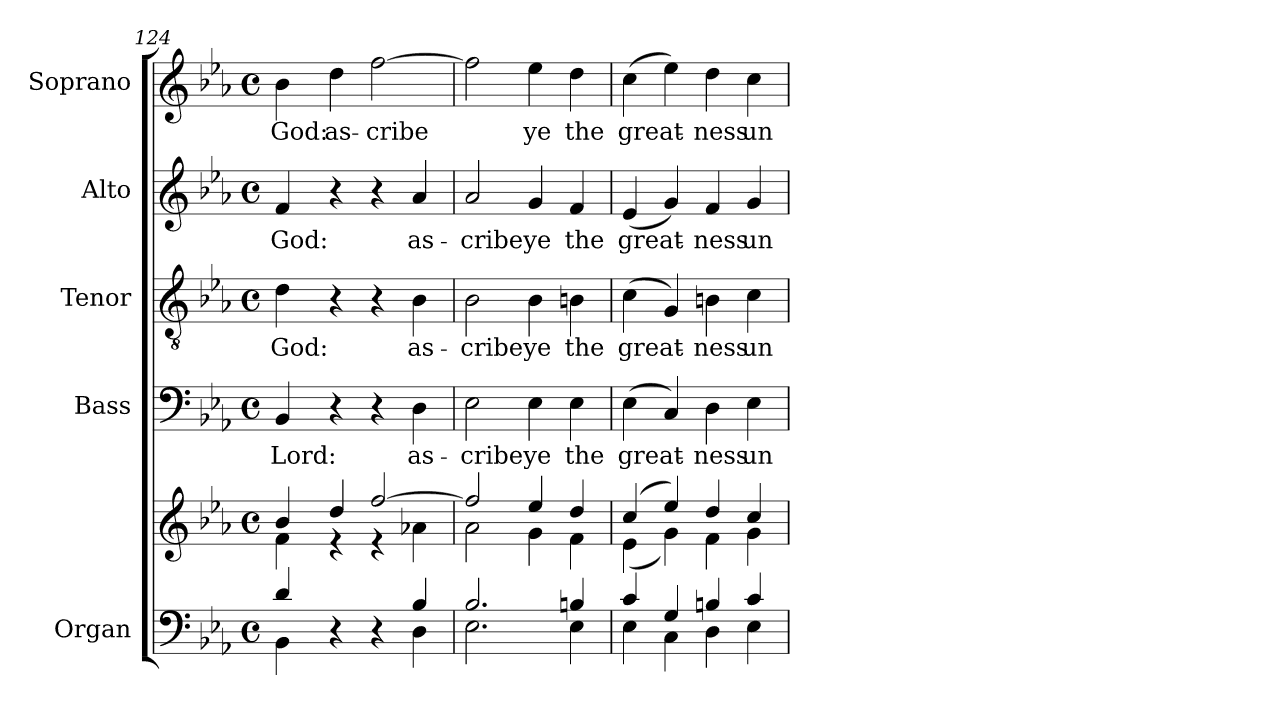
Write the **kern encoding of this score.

**kern	**kern	**kern	**text	**kern	**text	**kern	**text	**kern	**text
*part5	*part5	*part4	*part4	*part3	*part3	*part2	*part2	*part1	*part1
*staff6	*staff5	*staff4	*staff4	*staff3	*staff3	*staff2	*staff2	*staff1	*staff1
*I"Organ	*	*I"Bass	*	*I"Tenor	*	*I"Alto	*	*I"Soprano	*
*I'Org.	*	*I'B.	*	*I'T.	*	*I'A.	*	*I'S.	*
*clefF4	*clefG2	*clefF4	*	*clefGv2	*	*clefG2	*	*clefG2	*
*	*	*	*	*ITrd7c12	*	*	*	*	*
*k[b-e-a-]	*k[b-e-a-]	*k[b-e-a-]	*	*k[b-e-a-]	*	*k[b-e-a-]	*	*k[b-e-a-]	*
*E-:	*E-:	*E-:	*	*E-:	*	*E-:	*	*E-:	*
*M4/4	*M4/4	*M4/4	*	*M4/4	*	*M4/4	*	*M4/4	*
*met(c)	*met(c)	*met(c)	*	*met(c)	*	*met(c)	*	*met(c)	*
=124	=124	=124	=124	=124	=124	=124	=124	=124	=124
*^	*^	*	*	*	*	*	*	*	*
!	!	!	!	!	!LO:LY:b:color=#000000	!	!	!	!	!	!
!	!	!	!	!	!	!	!LO:LY:b:color=#000000	!	!	!	!
!	!	!	!	!	!	!	!	!	!LO:LY:b:color=#000000	!	!
!	!	!	!	!	!	!	!	!	!	!	!LO:LY:b:color=#000000
4di/	4BB-i\	4b-i/	4fi\	4BB-i/	Lord:	4Di\	God:	4fi/	God:	4b-i\	God:
!	!	!	!	!	!	!	!	!	!	!	!LO:LY:b:color=#000000
2ryy	4r	4ddi/	4r	4r	.	4r	.	4r	.	4ddi\	as-
!	!	!	!	!	!	!	!	!	!	!	!LO:LY:b:color=#000000
.	4r	[2ffi/	4r	4r	.	4r	.	4r	.	[2ffi\	-cribe
!	!	!	!	!	!LO:LY:b:color=#000000	!	!	!	!	!	!
!	!	!	!	!	!	!	!LO:LY:b:color=#000000	!	!	!	!
!	!	!	!	!	!	!	!	!	!LO:LY:b:color=#000000	!	!
4B-i/	4Di\	.	4a-Xi\	4Di\	as-	4BB-i\	as-	4a-i/	as-	.	.
=125	=125	=125	=125	=125	=125	=125	=125	=125	=125	=125	=125
!	!	!	!	!	!LO:LY:b:color=#000000	!	!	!	!	!	!
!	!	!	!	!	!	!	!LO:LY:b:color=#000000	!	!	!	!
!	!	!	!	!	!	!	!	!	!LO:LY:b:color=#000000	!	!
2.B-i/	2.E-i\	2ffi/]	2a-i\	2E-i\	-cribe	2BB-i\	-cribe	2a-i/	-cribe	2ffi\]	.
!	!	!	!	!	!LO:LY:b:color=#000000	!	!	!	!	!	!
!	!	!	!	!	!	!	!LO:LY:b:color=#000000	!	!	!	!
!	!	!	!	!	!	!	!	!	!LO:LY:b:color=#000000	!	!
!	!	!	!	!	!	!	!	!	!	!	!LO:LY:b:color=#000000
.	.	4ee-i/	4gi\	4E-i\	ye	4BB-i\	ye	4gi/	ye	4ee-i\	ye
!	!	!	!	!	!LO:LY:b:color=#000000	!	!	!	!	!	!
!	!	!	!	!	!	!	!LO:LY:b:color=#000000	!	!	!	!
!	!	!	!	!	!	!	!	!	!LO:LY:b:color=#000000	!	!
!	!	!	!	!	!	!	!	!	!	!	!LO:LY:b:color=#000000
4Bni/	4E-i\	4ddi/	4fi\	4E-i\	the	4BBni\	the	4fi/	the	4ddi\	the
=126	=126	=126	=126	=126	=126	=126	=126	=126	=126	=126	=126
!	!	!	!	!	!LO:LY:b:color=#000000	!	!	!	!	!	!
!	!	!	!	!	!	!	!LO:LY:b:color=#000000	!	!	!	!
!	!	!	!	!	!	!	!	!	!LO:LY:b:color=#000000	!	!
!	!	!	!	!	!	!	!	!	!	!	!LO:LY:b:color=#000000
4ci/	4E-i\	(4cci/	(4e-i\	(4E-i\	great-	(4Ci\	great-	(4e-i/	great-	(4cci\	great-
4Gi/	4Ci\	4ee-i/)	4gi\)	4Ci/)	.	4GGi/)	.	4gi/)	.	4ee-i\)	.
!	!	!	!	!	!LO:LY:b:color=#000000	!	!	!	!	!	!
!	!	!	!	!	!	!	!LO:LY:b:color=#000000	!	!	!	!
!	!	!	!	!	!	!	!	!	!LO:LY:b:color=#000000	!	!
!	!	!	!	!	!	!	!	!	!	!	!LO:LY:b:color=#000000
4Bni/	4Di\	4ddi/	4fi\	4Di\	-ness	4BBni\	-ness	4fi/	-ness	4ddi\	-ness
!	!	!	!	!	!LO:LY:b:color=#000000	!	!	!	!	!	!
!	!	!	!	!	!	!	!LO:LY:b:color=#000000	!	!	!	!
!	!	!	!	!	!	!	!	!	!LO:LY:b:color=#000000	!	!
!	!	!	!	!	!	!	!	!	!	!	!LO:LY:b:color=#000000
4ci/	4E-i\	4cci/	4gi\	4E-i\	un-	4Ci\	un-	4gi/	un-	4cci\	un-
*v	*v	*	*	*	*	*	*	*	*	*	*
*	*v	*v	*	*	*	*	*	*	*	*
=	=	=	=	=	=	=	=	=	=
*-	*-	*-	*-	*-	*-	*-	*-	*-	*-
